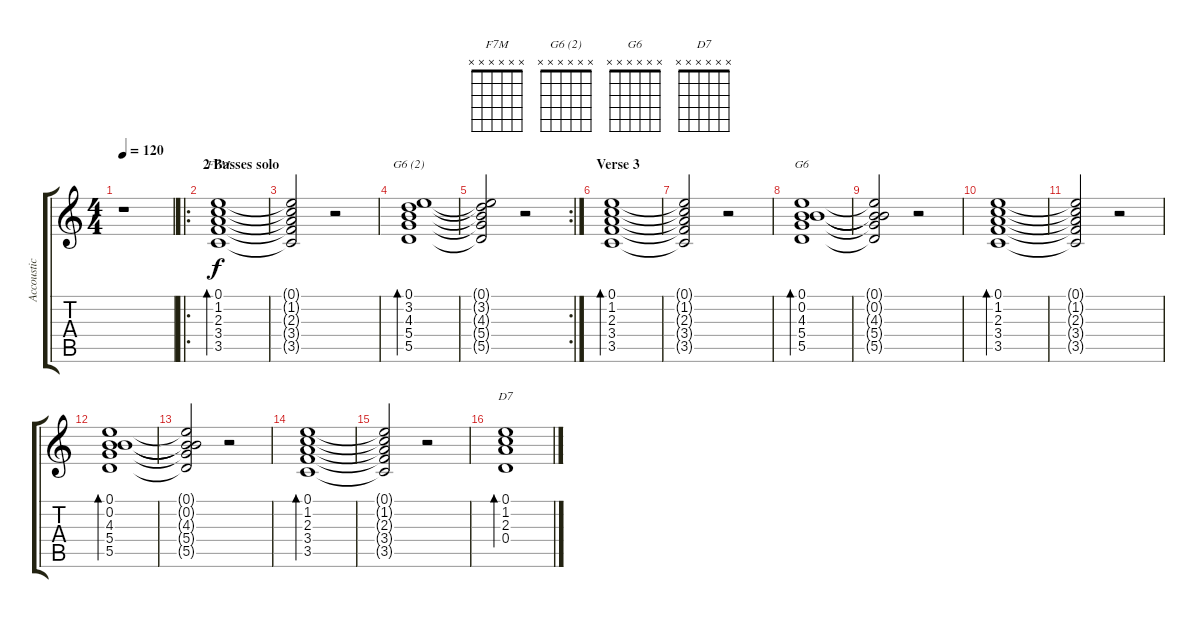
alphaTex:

\track ("Accoustic rythm" "Accoustic ") {instrument acousticguitarsteel}
\staff {score tabs}
\tuning (E4 B3 G3 D3 A2 E2) {hide}
\chord ("F7M" x x x x x x)
\chord ("G6 (2)" x x x x x x)
\chord ("G6" x x x x x x)
\chord ("D7" x x x x x x)
\ts (4 4)
\tempo 120
\clef g2
\ks c
r.1{dy f} |
\ro
\section ("" "2 Basses solo")
(0.1 1.2 2.3 3.4 3.5).1{bd 240 ch "F7M"} |
(0.1{t} 1.2{t} 2.3{t} 3.4{t} 3.5{t}).2 r.2 |
(0.1 3.2 4.3 5.4 5.5).1{bd 240 ch "G6 (2)"} |
\rc 2
(0.1{t} 3.2{t} 4.3{t} 5.4{t} 5.5{t}).2 r.2 |
\section ("" "Verse 3")
(0.1 1.2 2.3 3.4 3.5).1{bd 240} |
(0.1{t} 1.2{t} 2.3{t} 3.4{t} 3.5{t}).2 r.2 |
(0.1 0.2 4.3 5.4 5.5).1{bd 240 ch "G6"} |
(0.1{t} 0.2{t} 4.3{t} 5.4{t} 5.5{t}).2 r.2 |
(0.1 1.2 2.3 3.4 3.5).1{bd 240} |
(0.1{t} 1.2{t} 2.3{t} 3.4{t} 3.5{t}).2 r.2 |
(0.1 0.2 4.3 5.4 5.5).1{bd 240} |
(0.1{t} 0.2{t} 4.3{t} 5.4{t} 5.5{t}).2 r.2 |
(0.1 1.2 2.3 3.4 3.5).1{bd 240} |
(0.1{t} 1.2{t} 2.3{t} 3.4{t} 3.5{t}).2 r.2 |
(0.1 1.2 2.3 0.4).1{bd 240 ch "D7"}
